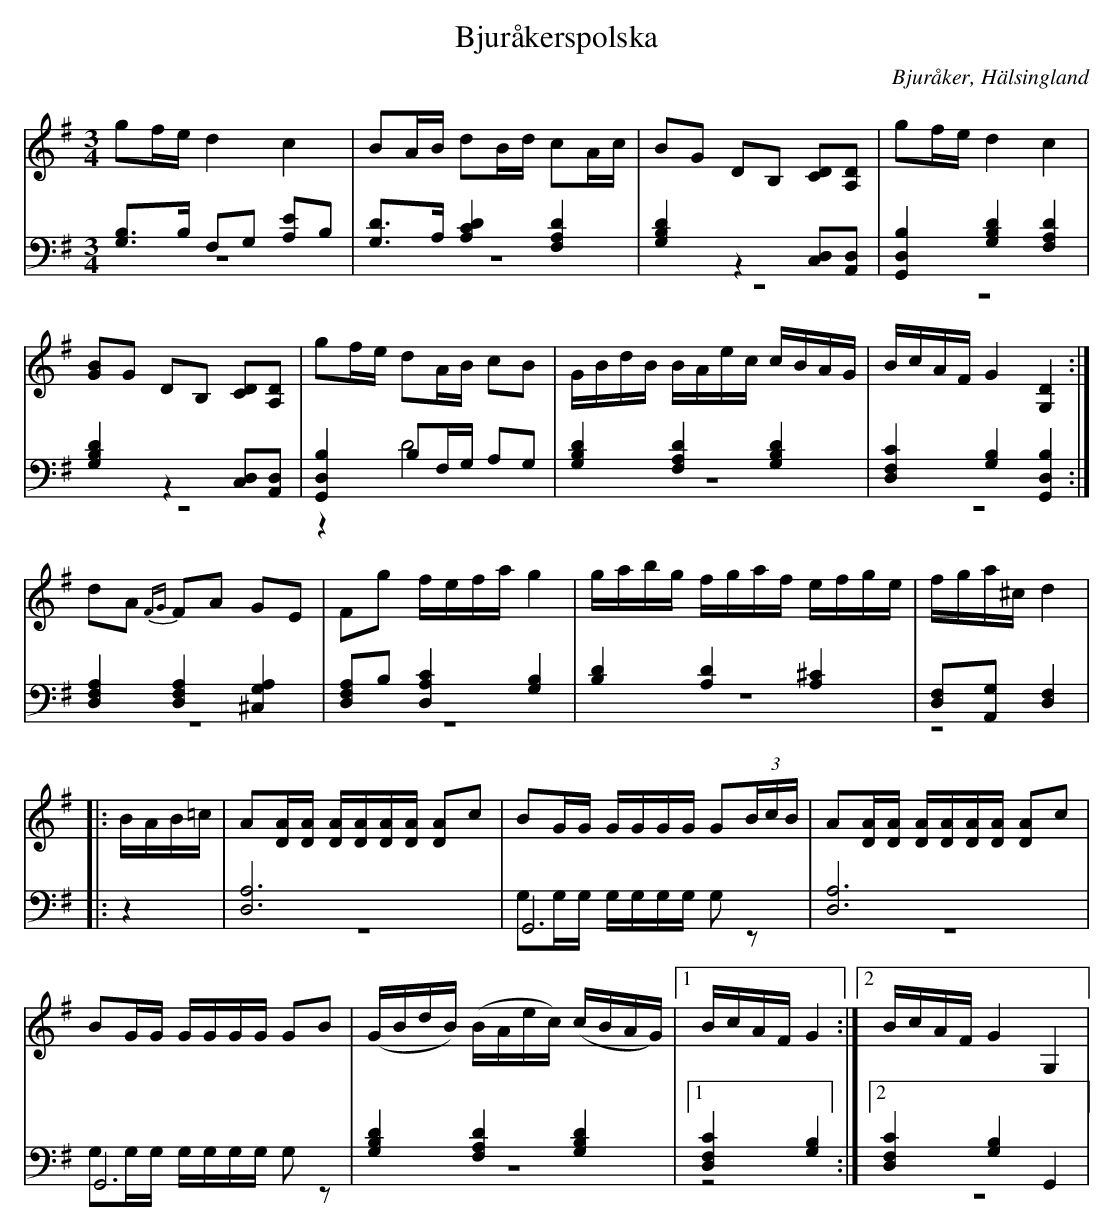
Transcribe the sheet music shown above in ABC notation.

X:1
T: Bjuråkerspolska
O: Bjuråker, Hälsingland
M: 3/4
L: 1/8
K: G
V:1
V:2
V:3 merge
V:1
gf/e/ d2 c2|BA/B/ dB/d/ cA/c/| BG DB, [CD][A,D]|gf/e/ d2 c2|
[GB]G DB, [CD][A,D] |gf/e/ dA/B/ cB|G/B/d/B/ B/A/e/c/ c/B/A/G/|B/c/A/F/ G2 [G,2D2]:|
dA {FG}FA GE|Fg f/e/f/a/ g2|g/a/b/g/ f/g/a/f/ e/f/g/e/ |f/g/a/^c/ d2 |
|:B/A/B/=c/|A[D/A/][D/A/] [D/A/][D/A/][D/A/][D/A/] [DA]c|BG/G/ G/G/G/G/ G(3B/c/B/|A[D/A/][D/A/] [D/A/][D/A/][D/A/][D/A/] [DA]c|
BG/G/ G/G/G/G/ GB|(G/B/d/B/) (B/A/e/c/) (c/B/A/G/)|1 B/c/A/F/ G2:|2 B/c/A/F/ G2 G,2|
V:2 clef=bass
[G,B,]>B, F,G, [A,E]B,|[G,D]>A, [A,2C2D2] [F,2A,2 D2]|[G,2B,2D2] z2 [C,D,][A,,D,]|[G,,2D,2B,2] [G,2B,2D2] [F,2A,2 D2]|
[G,2B,2D2] z2 [C,D,][A,,D,]|[G,,2D,2B,2] B,F,/G,/ A,G,|[G,2B,2D2] [F,2A,2 D2] [G,2B,2D2]|[D,2F,2C2] [G,2B,2][G,,2D,2B,2]:|
[D,2F,2A,2] [D,2F,2A,2] [^C,2G,2A,2]|[D,F,A,]B, [D,2A,2C2] [G,2B,2]|[B,2D2] [A,2D2] [A,2^C2]|[D,F,][A,,G,] [D,2F,2]|
|:z2|[D,6A,6]|G,,6|[D,6A,6]|
G,,6|[G,2B,2D2] [F,2A,2 D2] [G,2B,2D2]|1 [D,2F,2C2] [G,2B,2] :|2 [D,2F,2C2] [G,2B,2] G,,2|
V:3  clef=bass
z6|z6|z6|z6|
z6 |z2 D4|z6|z6:|
z6|z6|z6|z4|
|:z2|z6|G,G,/G,/ G,/G,/G,/G,/ G,z|z6 |
G,G,/G,/ G,/G,/G,/G,/ G,z|z6|1 z4:|2 z6|
